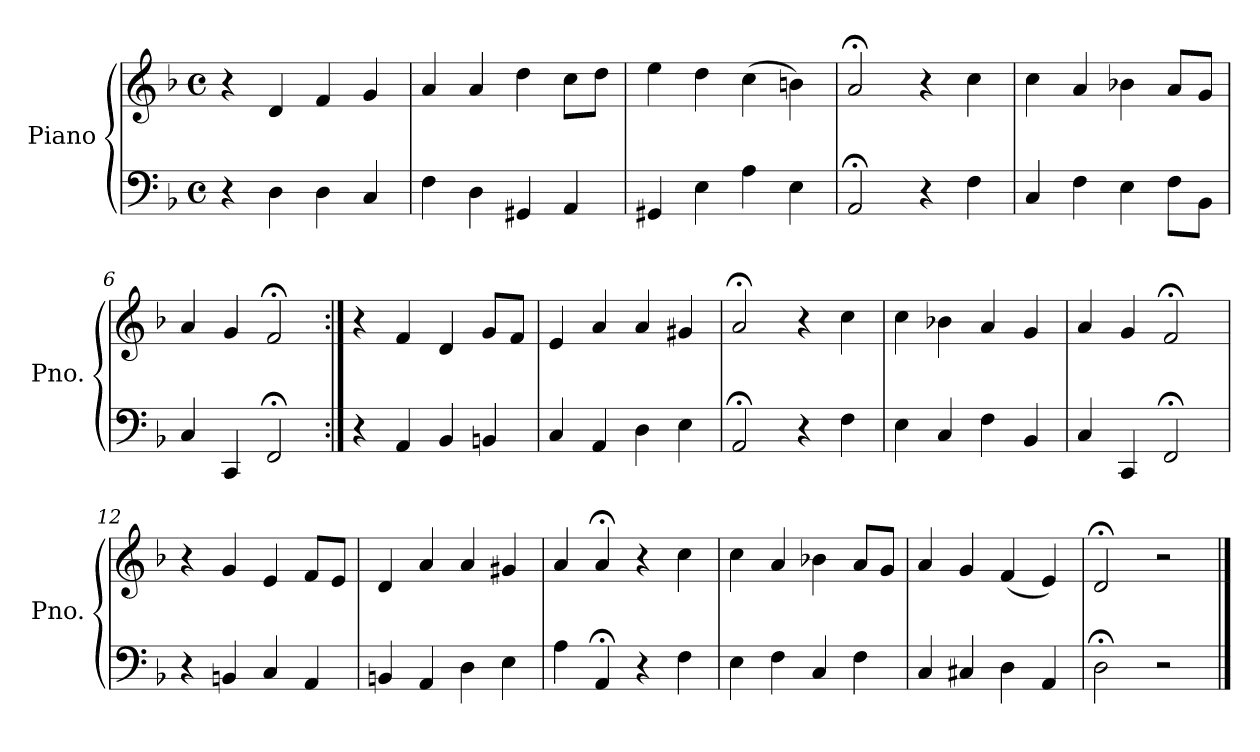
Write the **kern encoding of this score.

**kern	**kern
*part1	*part1
*staff2	*staff1
*I"Piano	*
*I'Pno.	*
*clefF4	*clefG2
*k[b-]	*k[b-]
*M4/4	*M4/4
*met(c)	*met(c)
=1	=1
4r	4r
4D\	4d/
4D\	4f/
4C/	4g/
=2	=2
4F\	4a/
4D\	4a/
4GG#X/	4dd\
4AA/	8cc\L
.	8dd\J
=3	=3
4GG#X/	4ee\
4E\	4dd\
4A\	(4cc\
4E\	4bn\)
=4	=4
2AA;</	2a;</
4r	4r
4F\	4cc\
=5	=5
4C/	4cc\
4F\	4a/
4E\	4b-X\
8F\L	8a/L
8BB-\J	8g/J
=6	=6
4C/	4a/
4CC/	4g/
2FF;</	2f;</
!!LO:LB:g=z
=7:|!	=7:|!
4r	4r
4AA/	4f/
4BB-/	4d/
4BBn/	8g/L
.	8f/J
=8	=8
4C/	4e/
4AA/	4a/
4D\	4a/
4E\	4g#X/
=9	=9
2AA;</	2a;</
4r	4r
4F\	4cc\
=10	=10
4E\	4cc\
4C/	4b-X\
4F\	4a/
4BB-/	4g/
=11	=11
4C/	4a/
4CC/	4g/
2FF;</	2f;</
=12	=12
4r	4r
4BBn/	4g/
4C/	4e/
4AA/	8f/L
.	8e/J
=13	=13
4BBn/	4d/
4AA/	4a/
4D\	4a/
4E\	4g#X/
!!LO:LB:g=z
=14	=14
4A\	4a/
4AA;</	4a;</
4r	4r
4F\	4cc\
=15	=15
4E\	4cc\
4F\	4a/
4C/	4b-X\
4F\	8a/L
.	8g/J
=16	=16
4C/	4a/
4C#X/	4g/
4D\	(4f/
4AA/	4e/)
=17	=17
2D;<\	2d;</
2r	2r
==	==
*-	*-
